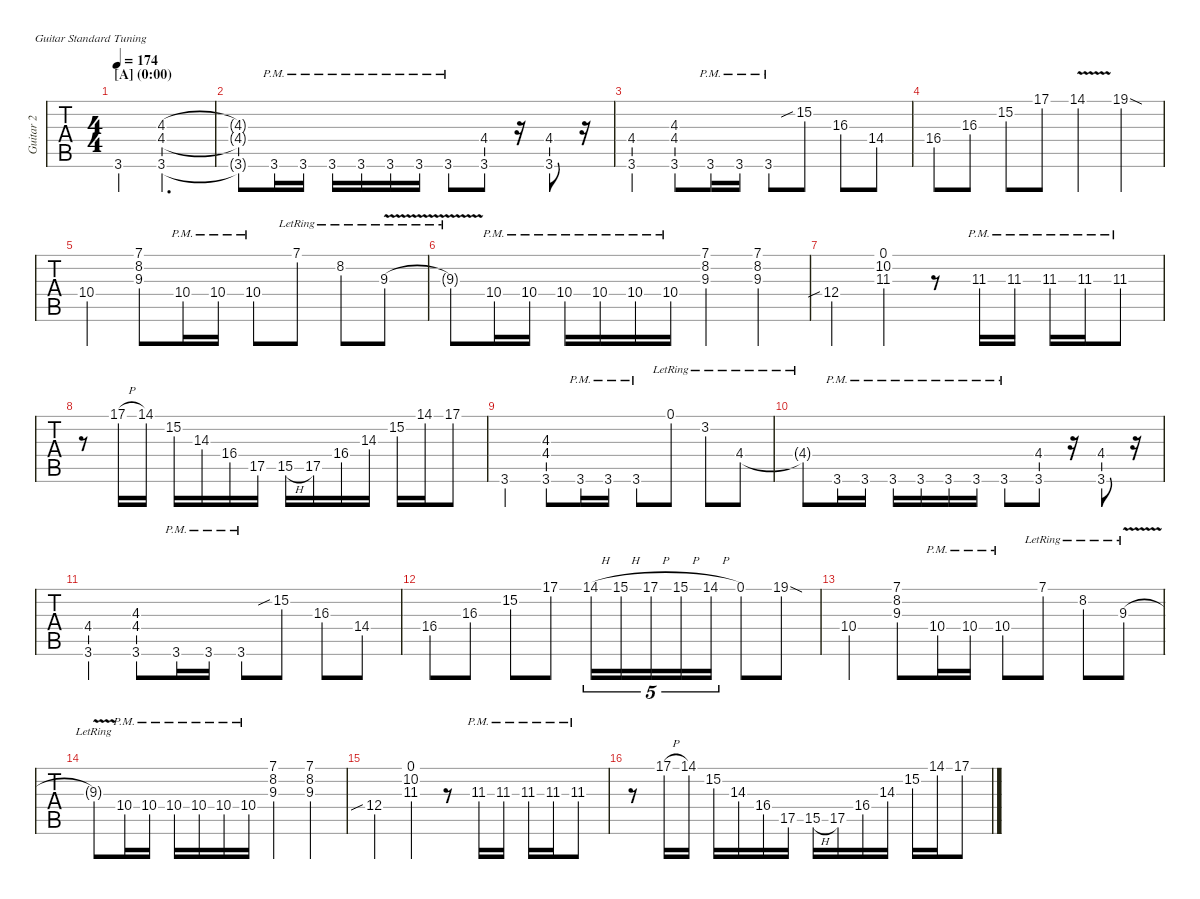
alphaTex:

\defaultSystemsLayout 4
\hideDynamics
\bracketExtendMode nobrackets
\multiTrackTrackNamePolicy allsystems
\firstSystemTrackNameMode fullname
\otherSystemsTrackNameMode fullname
\otherSystemsTrackNameOrientation horizontal
\track ("Guitar 2" "Guitar 2") {instrument distortionguitar}
\staff {tabs}
\tuning (E4 B3 G3 D3 A2 E2)
\ts (4 4)
\beaming (8 2 2 2 2)
\section ("A" "(0:00)")
\scale
1.00939
\tempo 174
\accidentals auto
\clef g2
\ottava regular
\simile none
\ks c
3.6.4{dy mf instrument distortionguitar} (4.3 4.4{acc #} 3.6).2{d} |
\scale
0.99093 (4.3{t} 4.4{t acc #} 3.6{t}).8 3.6{pm}.16 3.6{pm}.16 3.6{pm}.16 3.6{pm}.16 3.6{pm}.16 3.6{pm}.16 3.6{pm}.8 (4.4{acc #} 3.6).8 r.16 (4.4{acc #} 3.6).8 r.16 |
\scale
0.999677 (4.4{acc #} 3.6).4 (4.3 4.4{acc #} 3.6).8 3.6{pm}.16 3.6{pm}.16 3.6{pm}.8 15.2{sib}.8 16.3.8 14.4.8 |
\scale
1.00888 16.4{acc #}.8 16.3.8 15.2.8 17.1.8 14.1{v acc #}.4 19.1{sod}.4 |
\scale
0.991368 10.4.4 (7.1 8.2 9.3).8 10.4{pm}.16 10.4{pm}.16 10.4{pm}.8 7.1{lr}.8 8.2{lr}.8 9.3{v lr}.8 |
\scale
0.999748 9.3{v lr t}.8 10.4{pm}.16 10.4{pm}.16 10.4{pm}.16 10.4{pm}.16 10.4{pm}.16 10.4{pm}.16 (7.1{st} 8.2{st} 9.3{st}).4 (7.1{st} 8.2{st} 9.3{st}).4 |
\scale
1.01014 12.4{sib}.4 (10.2 11.3{acc #} 0.1).4 r.8 11.3{pm acc #}.16 11.3{pm acc #}.16 11.3{pm acc #}.16 11.3{pm acc #}.16 11.3{pm acc #}.8 |
\scale
0.9976 r.8 17.1{h}.16 14.1{acc #}.16 15.2.16 14.3.16 16.4{acc #}.16 17.5.16 15.5{h}.16 17.5.16 16.4{acc #}.16 14.3.16 15.2.16 14.1{acc #}.16 17.1{st}.8 |
\scale
0.992263 3.6.4 (4.3 4.4{acc #} 3.6).8 3.6{pm}.16 3.6{pm}.16 3.6{pm}.8 0.1{lr}.8 3.2{lr}.8 4.4{lr acc #}.8 |
\scale
1.01148 4.4{lr t acc #}.8 3.6{pm}.16 3.6{pm}.16 3.6{pm}.16 3.6{pm}.16 3.6{pm}.16 3.6{pm}.16 3.6{pm}.8 (4.4{acc #} 3.6).8 r.16 (4.4{acc #} 3.6).8 r.16 |
\scale
0.99181 (4.4{acc #} 3.6).4 (4.3 4.4{acc #} 3.6).8 3.6{pm}.16 3.6{pm}.16 3.6{pm}.8 15.2{sib}.8 16.3.8 14.4.8 |
\scale
0.996713 16.4{acc #}.8 16.3.8 15.2.8 17.1.8 14.1{h acc #}.16{tu (5 4)} 15.1{h}.16{tu (5 4)} 17.1{h}.16{tu (5 4)} 15.1{h}.16{tu (5 4)} 14.1{h acc #}.16{tu (5 4)} 0.1.8 19.1{sod}.8 |
\scale
1.01034 10.4.4 (7.1 8.2 9.3).8 10.4{pm}.16 10.4{pm}.16 10.4{pm}.8 7.1{lr}.8 8.2{lr}.8 9.3{v lr}.8 |
\scale
1.00001 9.3{v lr t}.8 10.4{pm}.16 10.4{pm}.16 10.4{pm}.16 10.4{pm}.16 10.4{pm}.16 10.4{pm}.16 (7.1{st} 8.2{st} 9.3{st}).4 (7.1{st} 8.2{st} 9.3{st}).4 |
\scale
0.989651 12.4{sib}.4 (0.1 10.2 11.3{acc #}).4 r.8 11.3{pm acc #}.16 11.3{pm acc #}.16 11.3{pm acc #}.16 11.3{pm acc #}.16 11.3{pm acc #}.8 |
\scale
1.5259 r.8 17.1{h}.16 14.1{acc #}.16 15.2.16 14.3.16 16.4{acc #}.16 17.5.16 15.5{h}.16 17.5.16 16.4{acc #}.16 14.3.16 15.2.16 14.1{acc #}.16 17.1{st}.8
